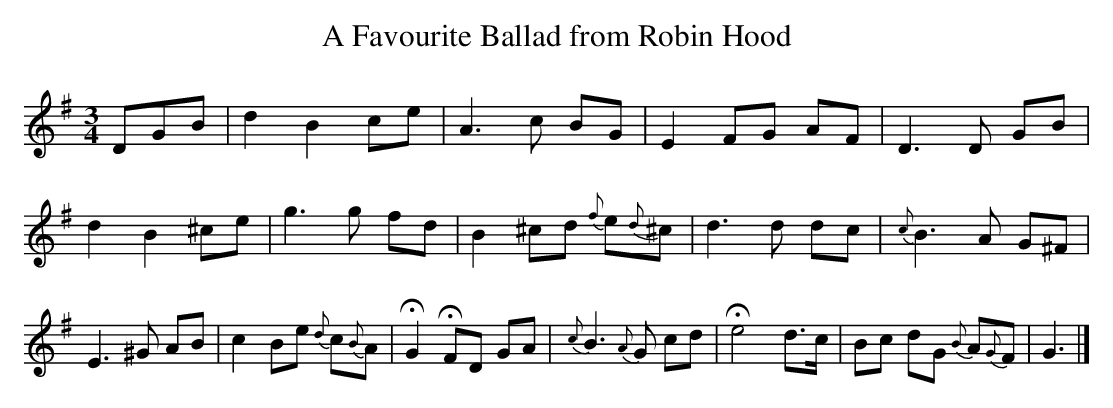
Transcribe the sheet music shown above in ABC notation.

X:1
T:A Favourite Ballad from Robin Hood
M:3/4
K:G
DGB| \
d2B2 ce| A3c BG| E2FG AF| D3D GB|\
d2B2 ^ce| g3g fd| B2^cd {f}e{d}^c| d3d dc|\
{c}B3A G^F| E3^G AB| c2Be {d}c{B}A| HG2HFD GA|\
{c}B3{A}G cd| He4d>c| Bc dG {B}A{G}F| G3|]
